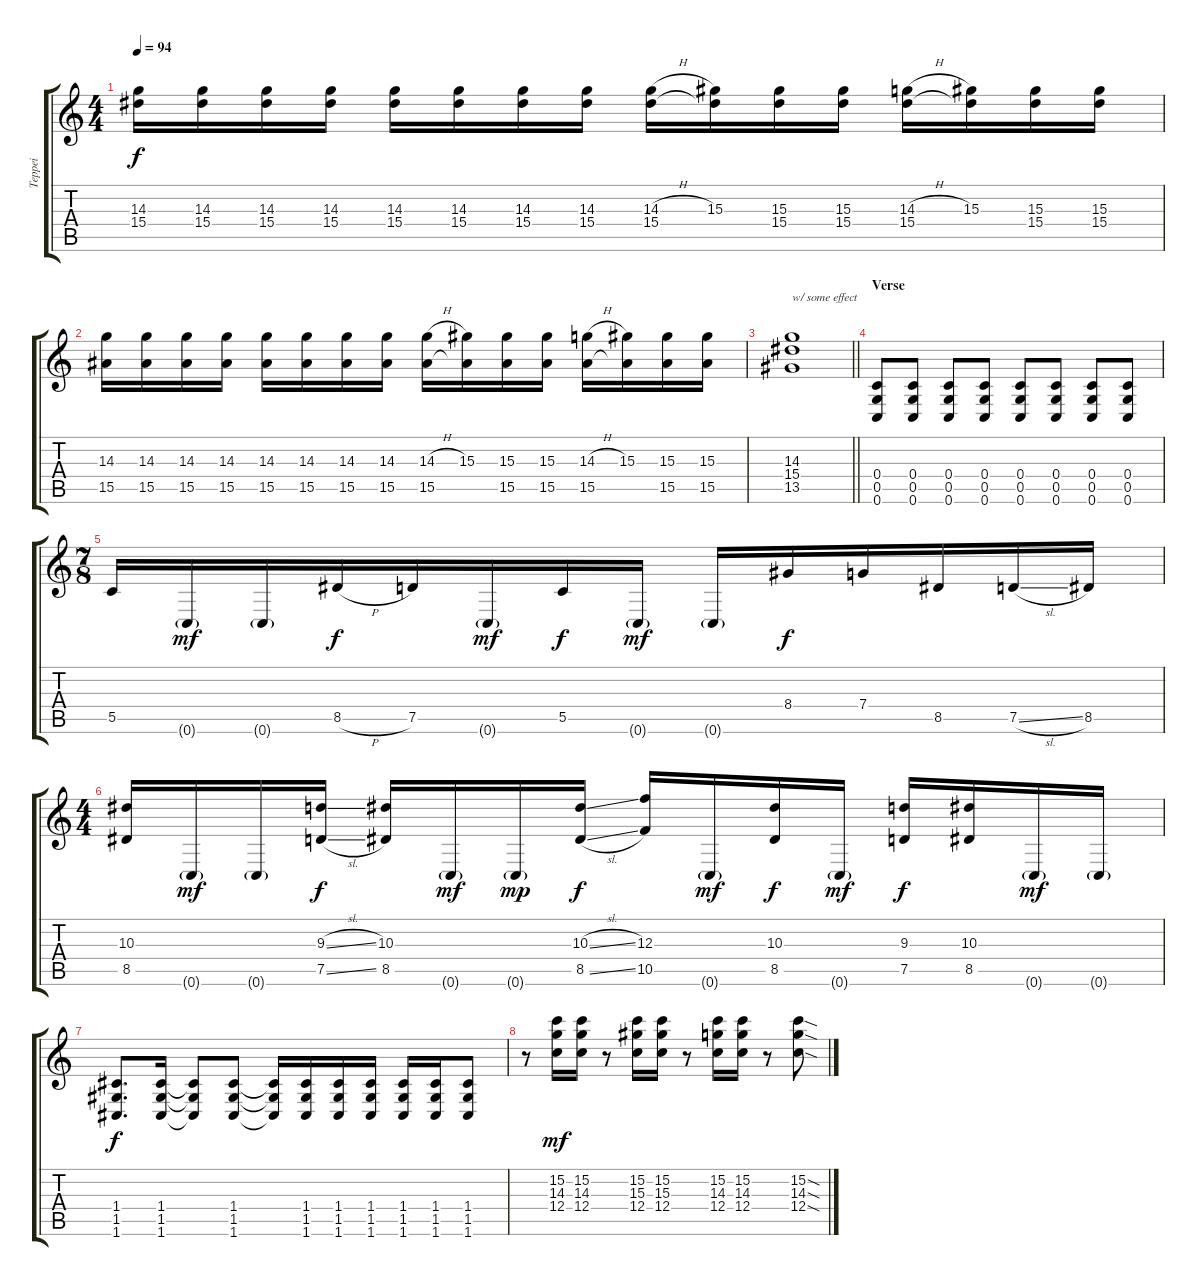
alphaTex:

\track ("Teppei" "Teppei") {instrument overdrivenguitar}
\staff {score tabs}
\tuning (D4 A3 F3 C3 G2 C2) {hide}
\ts (4 4)
\tempo 94
\clef g2
\ks c
(14.3 15.4).16{dy f} (14.3 15.4).16 (14.3 15.4).16 (14.3 15.4).16 (14.3 15.4).16 (14.3 15.4).16 (14.3 15.4).16 (14.3 15.4).16 (14.3{h} 15.4).16 (15.3 15.4{t}).16 (15.3 15.4).16 (15.3 15.4).16 (14.3{h} 15.4).16 (15.3 15.4{t}).16 (15.3 15.4).16 (15.3 15.4).16 |
(14.3 15.5).16 (14.3 15.5).16 (14.3 15.5).16 (14.3 15.5).16 (14.3 15.5).16 (14.3 15.5).16 (14.3 15.5).16 (14.3 15.5).16 (14.3{h} 15.5).16 (15.3 15.5{t}).16 (15.3 15.5).16 (15.3 15.5).16 (14.3{h} 15.5).16 (15.3 15.5{t}).16 (15.3 15.5).16 (15.3 15.5).16 |
\barLineRight lightlight
(14.3 15.4 13.5).1{txt "w/ some effect"} |
\section ("" "Verse")
(0.4 0.5 0.6).8 (0.4 0.5 0.6).8 (0.4 0.5 0.6).8 (0.4 0.5 0.6).8 (0.4 0.5 0.6).8 (0.4 0.5 0.6).8 (0.4 0.5 0.6).8 (0.4 0.5 0.6).8 |
\ts (7 8)
5.5.16 0.6{g}.16{dy mf} 0.6{g}.16 8.5{h}.16{dy f} 7.5.16 0.6{g}.16{dy mf} 5.5.16{dy f} 0.6{g}.16{dy mf} 0.6{g}.16 8.4.16{dy f} 7.4.16 8.5.16 7.5{sl}.16 8.5.16 |
\ts (4 4)
(10.3 8.5).16 0.6{g}.16{dy mf} 0.6{g}.16 (9.3{sl} 7.5{sl}).16{dy f} (10.3 8.5).16 0.6{g}.16{dy mf} 0.6{g}.16{dy mp} (10.3{sl} 8.5{sl}).16{dy f} (12.3 10.5).16 0.6{g}.16{dy mf} (10.3 8.5).16{dy f} 0.6{g}.16{dy mf} (9.3 7.5).16{dy f} (10.3 8.5).16 0.6{g}.16{dy mf} 0.6{g}.16 |
(1.4 1.5 1.6).8{d dy f} (1.4 1.5 1.6).16 (1.4{t} 1.5{t} 1.6{t}).8 (1.4 1.5 1.6).8 (1.4{t} 1.5{t} 1.6{t}).16 (1.4 1.5 1.6).16 (1.4 1.5 1.6).16 (1.4 1.5 1.6).16 (1.4 1.5 1.6).16 (1.4 1.5 1.6).16 (1.4 1.5 1.6).8 |
r.8 (15.2 14.3 12.4).16{dy mf} (15.2 14.3 12.4).16 r.8 (15.2 15.3 12.4).16 (15.2 15.3 12.4).16 r.8 (15.2 14.3 12.4).16 (15.2 14.3 12.4).16 r.8 (15.2{sod} 14.3{sod} 12.4{sod}).8
